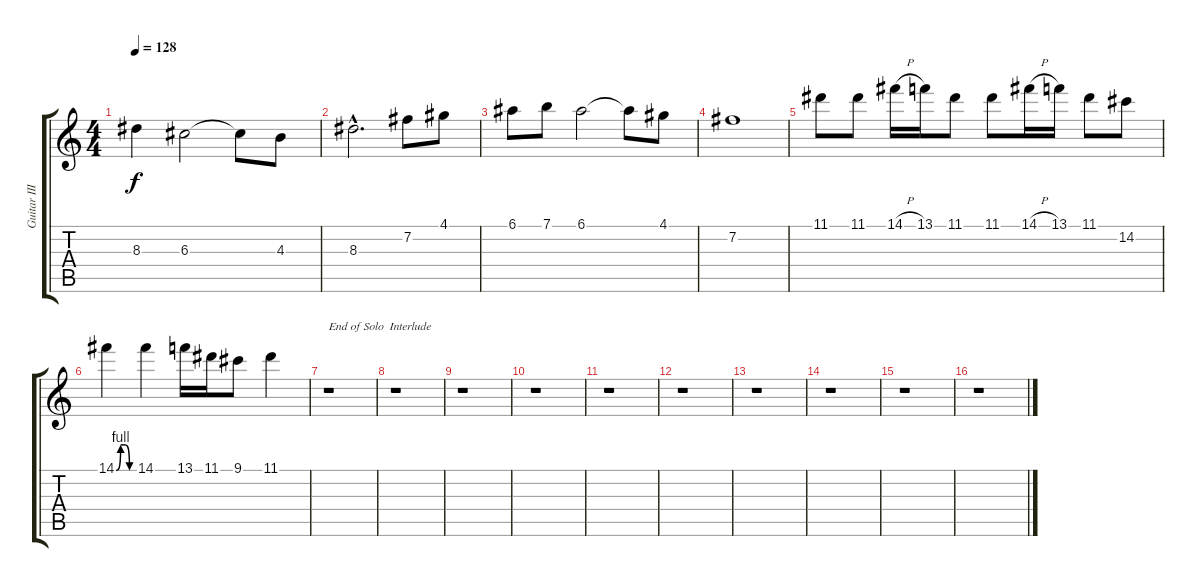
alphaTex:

\track ("Guitar III" "Guitar III") {instrument overdrivenguitar}
\staff {score tabs}
\tuning (E4 B3 G3 D3 A2 E2) {hide}
\ts (4 4)
\tempo 128
\clef g2
\ks c
8.3.4{dy f} 6.3.2 6.3{t}.8 4.3.8 |
8.3{hac}.2{d} 7.2.8 4.1.8 |
6.1.8 7.1.8 6.1.2 6.1{t}.8 4.1.8 |
7.2.1 |
11.1.8 11.1.8 14.1{h}.16 13.1.16 11.1.8 11.1.8 14.1{h}.16 13.1.16 11.1.8 14.2.8 |
14.1{be (custom 0 0 15 4 30 4 45 0 60 0)}.4 14.1.4 13.1.16 11.1.16 9.1.8 11.1.4 |
r.1{txt "End of Solo  Interlude"} |
r.1 |
r.1 |
r.1 |
r.1 |
r.1 |
r.1 |
r.1 |
r.1 |
r.1
